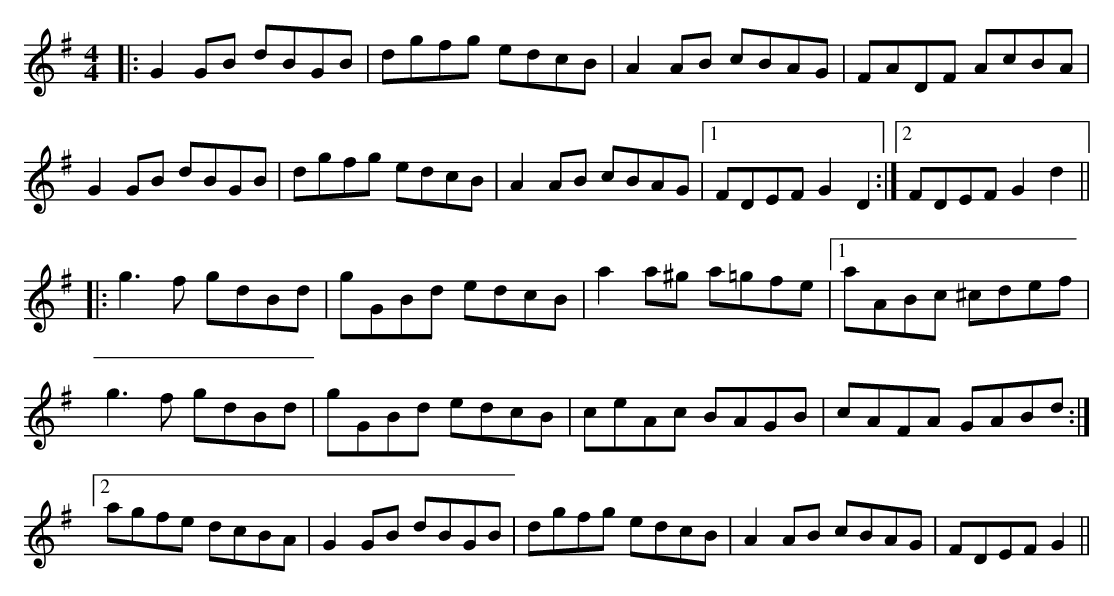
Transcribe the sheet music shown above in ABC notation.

X:1
M:4/4
K:G
|:G2GB dBGB|dgfg edcB|A2AB cBAG|FADF AcBA|
G2GB dBGB|dgfg edcB|A2AB cBAG|1 FDEF G2D2:|2 FDEF G2d2||
|:g3f gdBd|gGBd edcB|a2a^g a=gfe|1 aABc ^cdef|
g3f gdBd|gGBd edcB|ceAc BAGB|cAFA GABd:|
[2agfe dcBA|G2GB dBGB|dgfg edcB|A2AB cBAG|FDEFG2||
